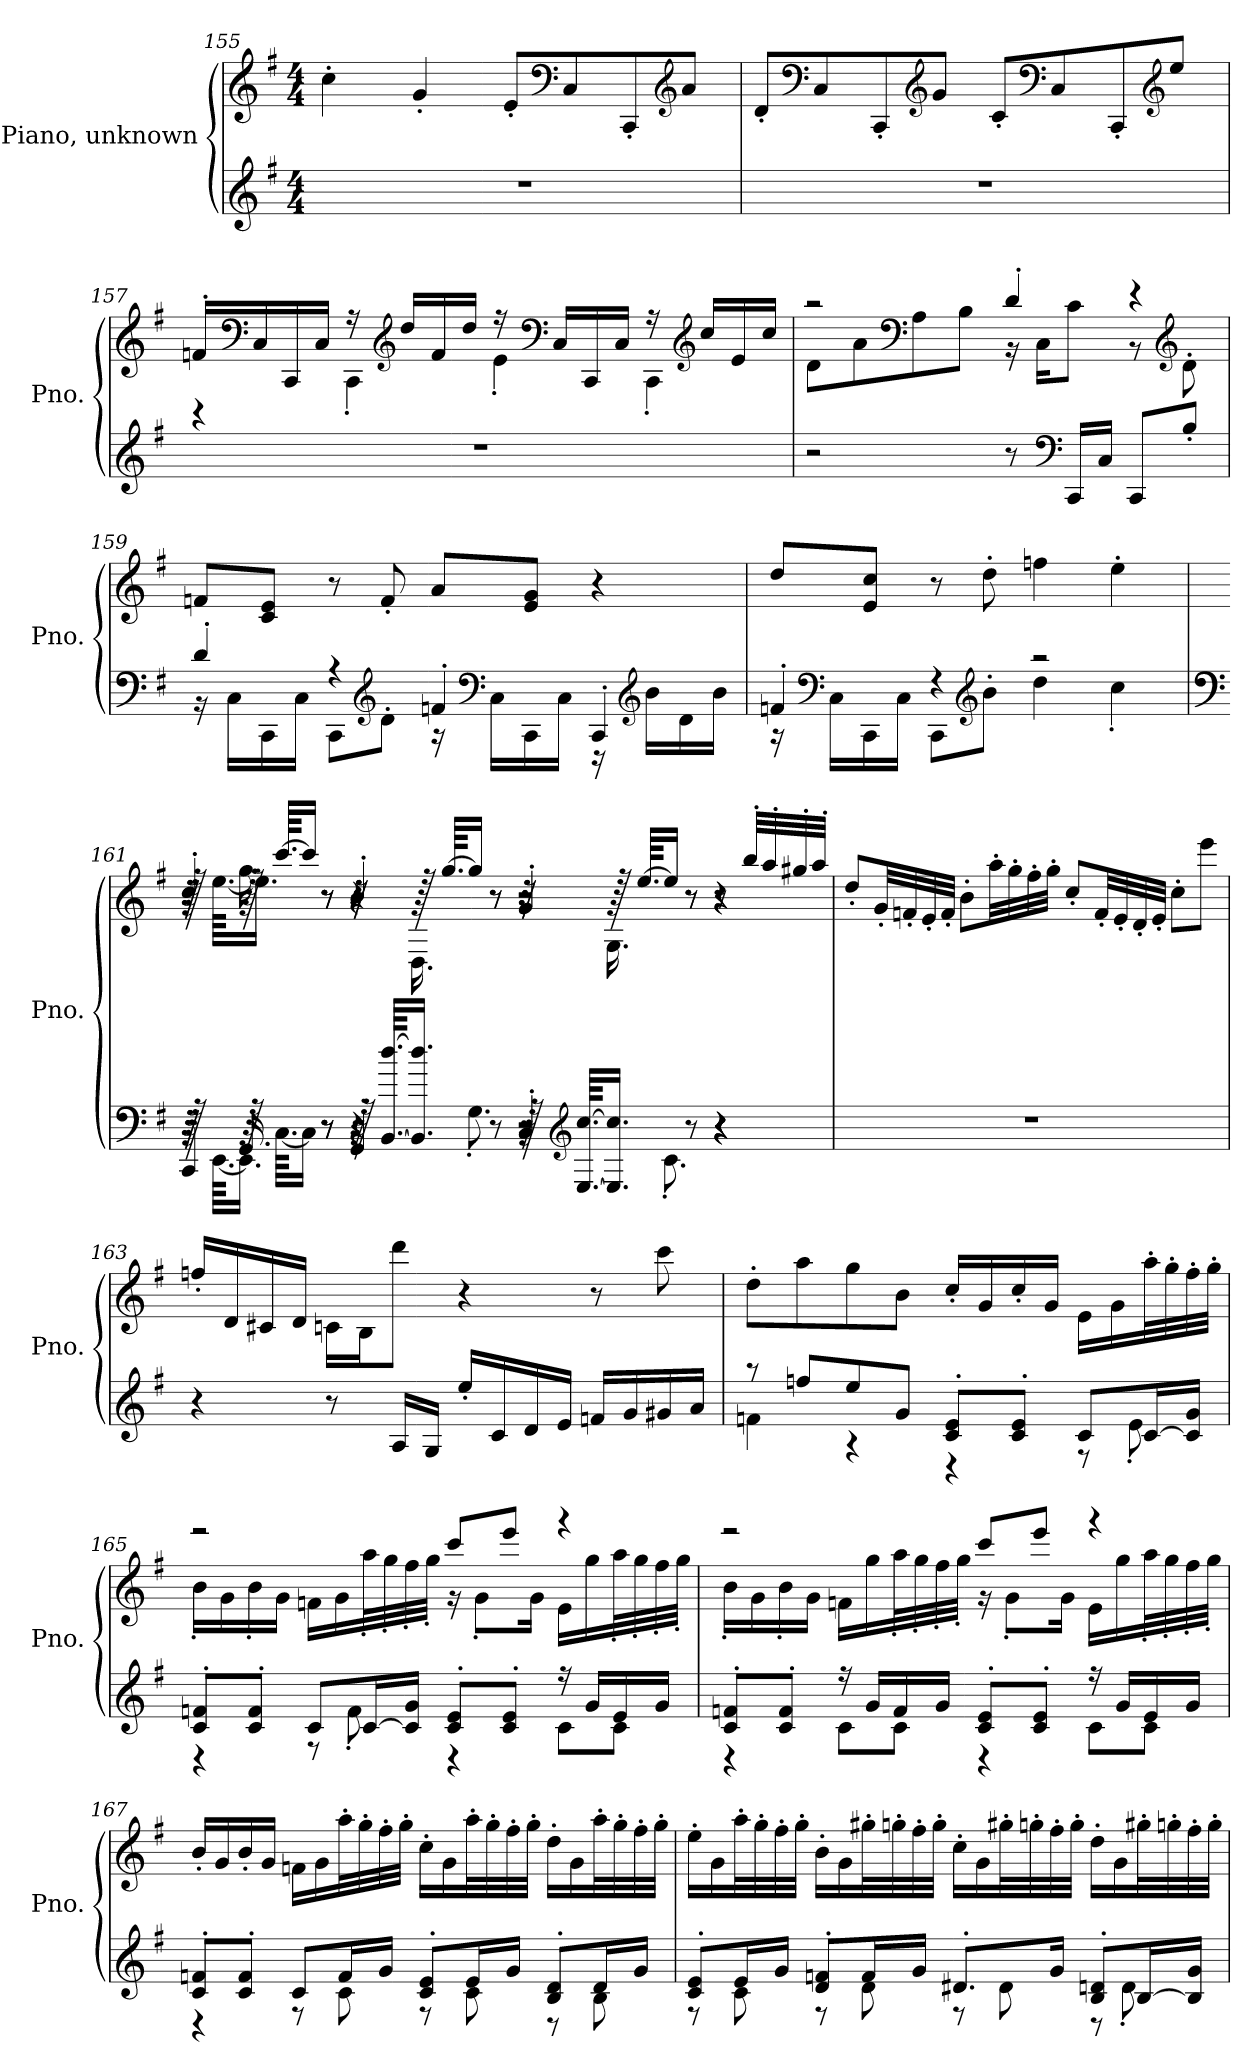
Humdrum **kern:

**kern	**kern
*part1	*part1
*staff2	*staff1
*I"Piano, unknown	*
*I'Pno.	*
*clefG2	*clefG2
*k[f#]	*k[f#]
*M4/4	*M4/4
=155	=155
1r	4cc'\
.	4g'/
.	8e'/L
*	*clefF4
.	8C/
.	8CC'/
*	*clefG2
.	8a/J
!!LO:LB:g=z
=156	=156
1r	8d'/L
*	*clefF4
.	8C/
.	8CC'/
*	*clefG2
.	8g/J
.	8c'/L
*	*clefF4
.	8C/
.	8CC'/
*	*clefG2
.	8ee/J
=157	=157
*	*^
1r	16fn'/LL	4r
*	*clefF4	*
.	16C/	.
.	16CC/	.
.	16C/JJ	.
.	16r	4CC'\
*	*clefG2	*
.	16dd/LL	.
.	16f/	.
.	16dd/JJ	.
.	16r	4e'\
*	*clefF4	*
.	16C/LL	.
.	16CC/	.
.	16C/JJ	.
.	16r	4CC'\
*	*clefG2	*
.	16cc/LL	.
.	16e/	.
.	16cc/JJ	.
!!LO:PB:g=z	!!
=158	=158	=158
2r	2r	8d\L
.	.	8a\
*	*clefF4	*
.	.	8A\
.	.	8B\J
8r	4d'/	16r
.	.	16C\KL
*clefF4	*	*
16CC/LL	.	8c\J
16C/JJ	.	.
8CC/L	4r	8r
*	*clefG2	*
8B'/J	.	8d'\
*	*v	*v
=159	=159
*^	*
4d'/	16r	8fn/L
.	16C\LL	.
.	16CC\	8c/ 8e/J
.	16C\JJ	.
4r	8CC\L	8r
*clefG2	*	*
.	8d'\J	8f'/
4fn'/	16r	8a/L
*clefF4	*	*
.	16C\LL	.
.	16CC\	8e/ 8g/J
.	16C\JJ	.
4CC'/	16r	4r
*clefG2	*	*
.	16b\LL	.
.	16d\	.
.	16b\JJ	.
!!LO:LB:g=z
=160	=160	=160
4fn'/	16r	8dd/L
*clefF4	*	*
.	16C\LL	.
.	16CC\	8e/ 8cc/J
.	16C\JJ	.
4r	8CC\L	8r
*clefG2	*	*
.	8b'\J	8dd'\
2r	4dd\	4ffn\
.	4cc'\	4ee'\
*v	*v	*
!!LO:LB:g=z
=161	=161
*clefF4	*
*^	*^
*	*^	*	*^
*	*	*^	*	*	*^
4CC'/	32r	32r	128r	32r	32r	4cc'/	128r
.	.	.	[64.EE\KKLL	.	.	.	[64.ee\KKLL
.	128r	16.GG/	16.EE\JJ]	128r	16.gg\	.	16.ee\JJ]
.	[64.C\KKLL	.	.	[64.ccc/KKLL	.	.	.
.	16C\JJ]	.	.	16ccc/JJ]	.	.	.
.	8r	8r	8r	8r	8r	.	8r
128r	16r	4GG'/	4r	32r	4r	4b'/	32r
[64.BB/ [64.dd/KKLL	.	.	.	.	.	.	.
16.BB/] 16.dd/]JJ	.	.	.	128r	.	.	16.D\
.	.	.	.	[64.gg/KKLL	.	.	.
.	8.G'\	.	.	16gg/JJ]	.	.	.
8r	.	.	.	8r	.	.	8r
128r	16r	4C'/	2r	32r	2r	4g'/	32r
*clefG2	*	*	*	*	*	*	*
[64.E/ [64.cc/KKLL	.	.	.	.	.	.	.
16.E/] 16.cc/]JJ	.	.	.	128r	.	.	16.G\
.	.	.	.	[64.ee/KKLL	.	.	.
.	8.c'\	.	.	16ee/JJ]	.	.	.
8r	.	.	.	8r	.	.	8r
4r	4r	4r	.	8r	.	4r	4r
.	.	.	.	32bb'/LLL	.	.	.
.	.	.	.	32aa'/	.	.	.
.	.	.	.	32gg#X'/	.	.	.
.	.	.	.	32aa'/JJJ	.	.	.
*v	*v	*v	*v	*	*	*	*
*	*v	*v	*v	*v
!!LO:LB:g=z
=162	=162
1r	8dd'/L
.	32g'/LL
.	32fn'/
.	32e'/
.	32f'/JJJ
.	8b'\L
.	32aa'\LL
.	32gg'\
.	32ff#'\
.	32gg'\JJJ
.	8cc'/L
.	32f'/LL
.	32e'/
.	32d'/
.	32e'/JJJ
.	8cc'\L
.	8eee\J
=163	=163
4r	16ffn'/LL
.	16d/
.	16c#X/
.	16d/JJ
8r	16cn\LL
.	16B\J
16A/LL	8ddd\J
16G/JJ	.
16ee'/LL	4r
16c/	.
16d/	.
16e/JJ	.
16fn/LL	8r
16g/	.
16g#X/	8ccc\
16a/JJ	.
!!LO:LB:g=z
=164	=164
*^	*
8r	4fn\	8dd'\L
8ffn/L	.	8aa\
8ee/	4r	8gg\
8g/J	.	8b\J
8c/' 8e/'L	4r	16cc'/LL
.	.	16g/
8c/' 8e/'J	.	16cc'/
.	.	16g/JJ
8c/L	8r	16e\LL
.	.	16g\
[16c/L	8e'\	32aa'\L
.	.	32gg'\
16c/] 16g/JJ	.	32ff#'\
.	.	32gg'\JJJ
=165	=165	=165
*	*	*^
8c/' 8fn/'L	4r	2r	16b'\LL
.	.	.	16g\
8c/' 8f/'J	.	.	16b'\
.	.	.	16g\JJ
8c/L	8r	.	16fn\LL
.	.	.	16g\
[16c/L	8f'\	.	32aa'\L
.	.	.	32gg'\
16c/] 16g/JJ	.	.	32ff#'\
.	.	.	32gg'\JJJ
8c/' 8e/'L	4r	8ccc/L	16r
.	.	.	8g'\L
8c/' 8e/'J	.	8eee/J	.
.	.	.	16g\Jk
16r	8c\L	4r	16e\LL
16g/LL	.	.	16gg\
16e/	8c\J	.	32aa'\L
.	.	.	32gg'\
16g/JJ	.	.	32ff#'\
.	.	.	32gg'\JJJ
!!LO:LB:g=z	!!
=166	=166	=166	=166
8c/' 8fn/'L	4r	2r	16b'\LL
.	.	.	16g\
8c/' 8f/'J	.	.	16b'\
.	.	.	16g\JJ
16r	8c\L	.	16fn\LL
16g/LL	.	.	16gg\
16f/	8c\J	.	32aa'\L
.	.	.	32gg'\
16g/JJ	.	.	32ff#'\
.	.	.	32gg'\JJJ
8c/' 8e/'L	4r	8ccc/L	16r
.	.	.	8g'\L
8c/' 8e/'J	.	8eee/J	.
.	.	.	16g\Jk
16r	8c\L	4r	16e\LL
16g/LL	.	.	16gg\
16e/	8c\J	.	32aa'\L
.	.	.	32gg'\
16g/JJ	.	.	32ff#'\
.	.	.	32gg'\JJJ
*	*	*v	*v
=167	=167	=167
8c/' 8fn/'L	4r	16b'/LL
.	.	16g/
8c/' 8f/'J	.	16b'/
.	.	16g/JJ
8c/L	8r	16fn\LL
.	.	16g\
16f/L	8c\	32aa'\L
.	.	32gg'\
16g/JJ	.	32ff#'\
.	.	32gg'\JJJ
8c/' 8e/'L	8r	16cc'\LL
.	.	16g\
16e/L	8c\	32aa'\L
.	.	32gg'\
16g/JJ	.	32ff#'\
.	.	32gg'\JJJ
8B/' 8d/'L	8r	16dd'\LL
.	.	16g\
16d/L	8B\	32aa'\L
.	.	32gg'\
16g/JJ	.	32ff#'\
.	.	32gg'\JJJ
!!LO:PB:g=z
=168	=168	=168
8c/' 8e/'L	8r	16ee'\LL
.	.	16g\
16e/L	8c\	32aa'\L
.	.	32gg'\
16g/JJ	.	32ff#'\
.	.	32gg'\JJJ
8d/' 8fn/'L	8r	16b'\LL
.	.	16g\
16f/L	8d\	32gg#X'\L
.	.	32ggn'\
16g/JJ	.	32ff#'\
.	.	32gg'\JJJ
8.d#X'/L	8r	16cc'\LL
.	.	16g\
.	8d#\	32gg#X'\L
.	.	32ggn'\
16g/Jk	.	32ff#'\
.	.	32gg'\JJJ
8B/' 8dn/'L	8r	16dd'\LL
.	.	16g\
[16B/L	8d'\	32gg#X'\L
.	.	32ggn'\
16B/] 16g/JJ	.	32ff#'\
.	.	32gg'\JJJ
*v	*v	*
=	=
*-	*-
